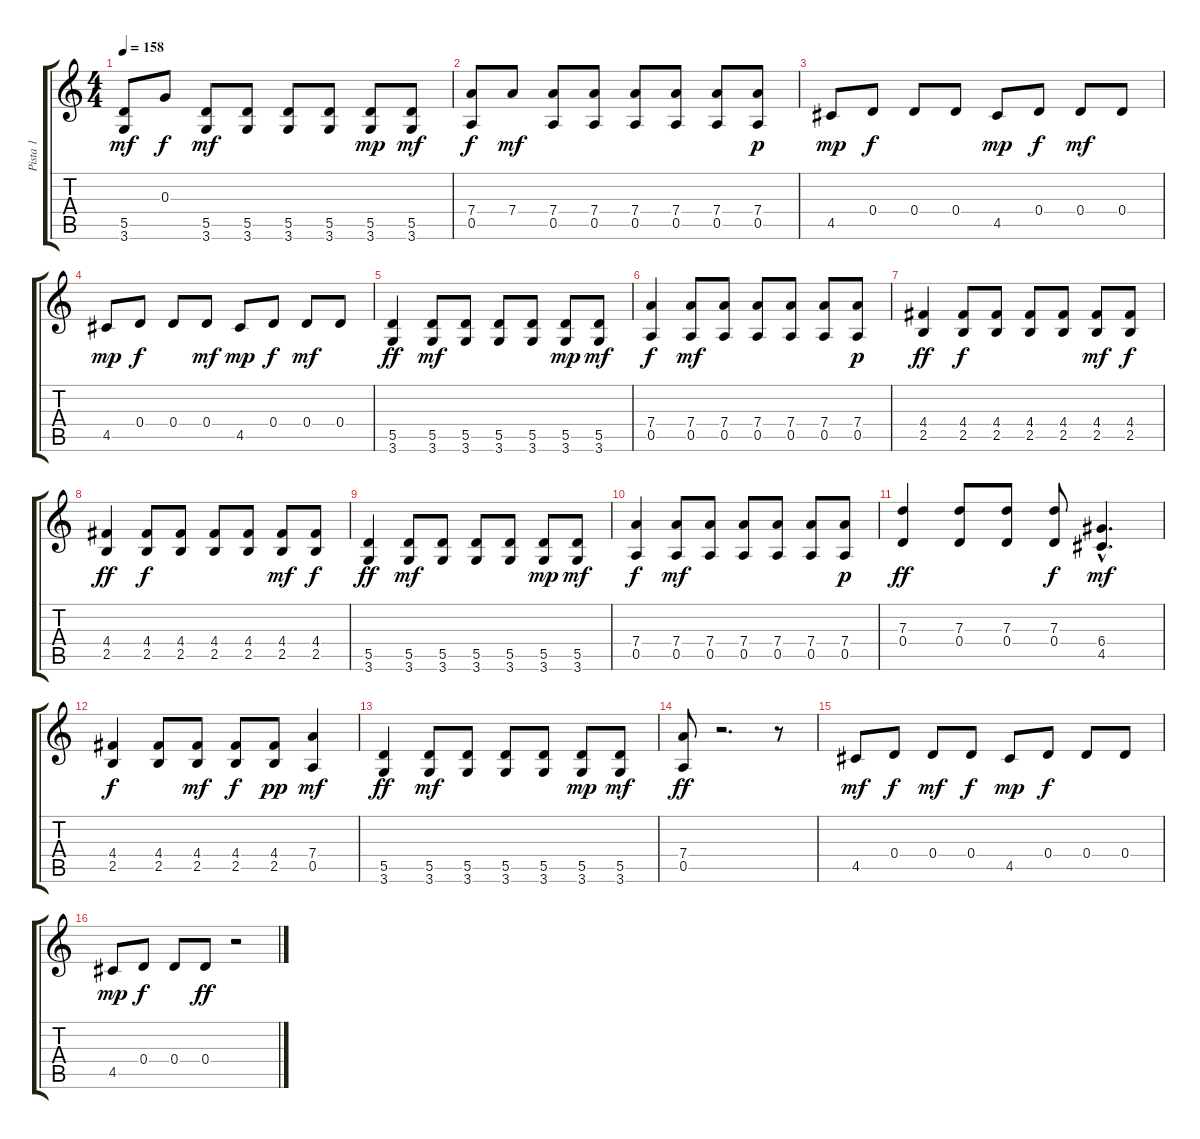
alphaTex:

\track ("Pista 1" "Pista 1") {instrument overdrivenguitar}
\staff {score tabs}
\tuning (E4 B3 G3 D3 A2 E2) {hide}
\ts (4 4)
\tempo 158
\clef g2
\ks c
(5.5 3.6).8{dy mf} 0.3.8{dy f} (5.5 3.6).8{dy mf} (5.5 3.6).8 (5.5 3.6).8 (5.5 3.6).8 (5.5 3.6).8{dy mp} (5.5 3.6).8{dy mf} |
(7.4 0.5).8{dy f} 7.4.8{dy mf} (7.4 0.5).8 (7.4 0.5).8 (7.4 0.5).8 (7.4 0.5).8 (7.4 0.5).8 (7.4 0.5).8{dy p} |
4.5.8{dy mp} 0.4.8{dy f} 0.4.8 0.4.8 4.5.8{dy mp} 0.4.8{dy f} 0.4.8{dy mf} 0.4.8 |
4.5.8{dy mp} 0.4.8{dy f} 0.4.8 0.4.8{dy mf} 4.5.8{dy mp} 0.4.8{dy f} 0.4.8{dy mf} 0.4.8 |
(5.5 3.6).4{dy ff} (5.5 3.6).8{dy mf} (5.5 3.6).8 (5.5 3.6).8 (5.5 3.6).8 (5.5 3.6).8{dy mp} (5.5 3.6).8{dy mf} |
(7.4 0.5).4{dy f} (7.4 0.5).8{dy mf} (7.4 0.5).8 (7.4 0.5).8 (7.4 0.5).8 (7.4 0.5).8 (7.4 0.5).8{dy p} |
(4.4 2.5).4{dy ff} (4.4 2.5).8{dy f} (4.4 2.5).8 (4.4 2.5).8 (4.4 2.5).8 (4.4 2.5).8{dy mf} (4.4 2.5).8{dy f} |
(4.4 2.5).4{dy ff} (4.4 2.5).8{dy f} (4.4 2.5).8 (4.4 2.5).8 (4.4 2.5).8 (4.4 2.5).8{dy mf} (4.4 2.5).8{dy f} |
(5.5 3.6).4{dy ff} (5.5 3.6).8{dy mf} (5.5 3.6).8 (5.5 3.6).8 (5.5 3.6).8 (5.5 3.6).8{dy mp} (5.5 3.6).8{dy mf} |
(7.4 0.5).4{dy f} (7.4 0.5).8{dy mf} (7.4 0.5).8 (7.4 0.5).8 (7.4 0.5).8 (7.4 0.5).8 (7.4 0.5).8{dy p} |
(7.3 0.4).4{dy ff} (7.3 0.4).8 (7.3 0.4).8 (7.3 0.4).8{dy f} (6.4{hac} 4.5).4{d dy mf} |
(4.4 2.5).4{dy f} (4.4 2.5).8 (4.4 2.5).8{dy mf} (4.4 2.5).8{dy f} (4.4 2.5).8{dy pp} (7.4 0.5).4{dy mf} |
(5.5 3.6).4{dy ff} (5.5 3.6).8{dy mf} (5.5 3.6).8 (5.5 3.6).8 (5.5 3.6).8 (5.5 3.6).8{dy mp} (5.5 3.6).8{dy mf} |
(7.4 0.5).8{dy ff} r.2{d} r.8 |
4.5.8{dy mf} 0.4.8{dy f} 0.4.8{dy mf} 0.4.8{dy f} 4.5.8{dy mp} 0.4.8{dy f} 0.4.8 0.4.8 |
4.5.8{dy mp} 0.4.8{dy f} 0.4.8 0.4.8{dy ff} r.2
